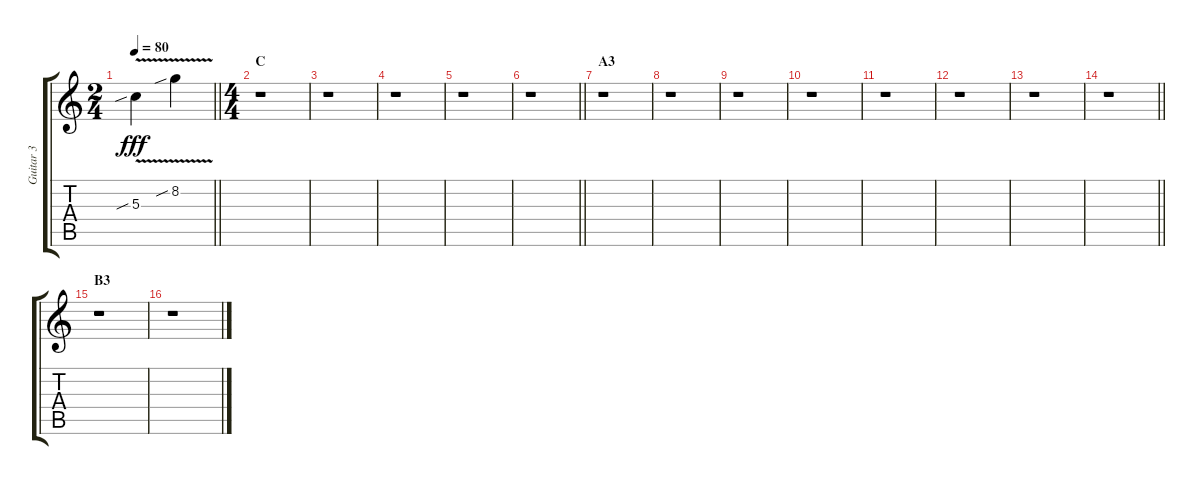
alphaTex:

\track ("Guitar 3" "Guitar 3") {instrument distortionguitar}
\staff {score tabs}
\tuning (E4 B3 G3 D3 A2 E2) {hide}
\ts (2 4)
\tempo 80
\clef g2
\barLineRight lightlight
\ks c
5.3{v sib}.4{dy fff} 8.2{v sib}.4 |
\ts (4 4)
\section ("" "C")
r.1 |
r.1 |
r.1 |
r.1 |
\barLineRight lightlight
r.1 |
\section ("" "A3")
r.1 |
r.1 |
r.1 |
r.1 |
r.1 |
r.1 |
r.1 |
\barLineRight lightlight
r.1 |
\section ("" "B3")
r.1 |
r.1
